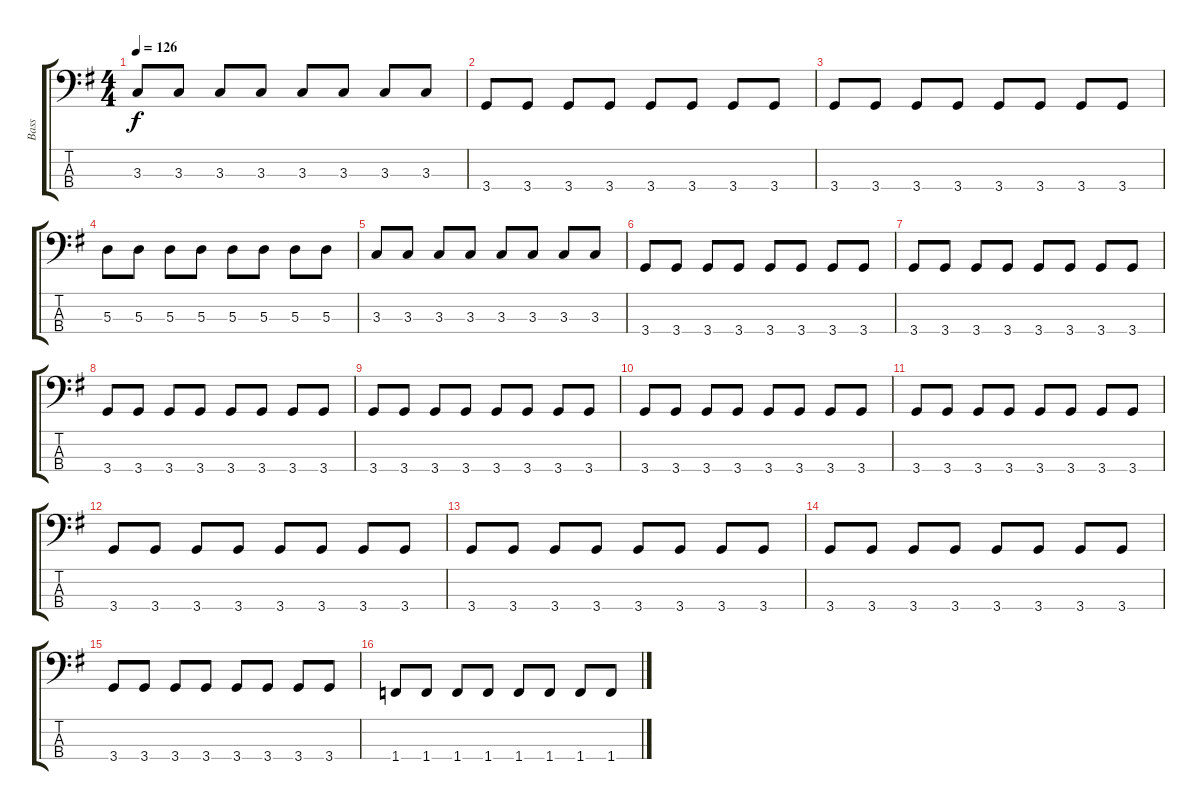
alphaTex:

\track ("Bass" "Bass") {instrument electricbassfinger}
\staff {score tabs}
\tuning (G2 D2 A1 E1) {hide}
\ts (4 4)
\tempo 126
\clef f4
\ks g
3.3.8{dy f} 3.3.8 3.3.8 3.3.8 3.3.8 3.3.8 3.3.8 3.3.8 |
3.4.8 3.4.8 3.4.8 3.4.8 3.4.8 3.4.8 3.4.8 3.4.8 |
3.4.8 3.4.8 3.4.8 3.4.8 3.4.8 3.4.8 3.4.8 3.4.8 |
5.3.8 5.3.8 5.3.8 5.3.8 5.3.8 5.3.8 5.3.8 5.3.8 |
3.3.8 3.3.8 3.3.8 3.3.8 3.3.8 3.3.8 3.3.8 3.3.8 |
3.4.8 3.4.8 3.4.8 3.4.8 3.4.8 3.4.8 3.4.8 3.4.8 |
3.4.8 3.4.8 3.4.8 3.4.8 3.4.8 3.4.8 3.4.8 3.4.8 |
3.4.8 3.4.8 3.4.8 3.4.8 3.4.8 3.4.8 3.4.8 3.4.8 |
3.4.8 3.4.8 3.4.8 3.4.8 3.4.8 3.4.8 3.4.8 3.4.8 |
3.4.8 3.4.8 3.4.8 3.4.8 3.4.8 3.4.8 3.4.8 3.4.8 |
3.4.8 3.4.8 3.4.8 3.4.8 3.4.8 3.4.8 3.4.8 3.4.8 |
3.4.8 3.4.8 3.4.8 3.4.8 3.4.8 3.4.8 3.4.8 3.4.8 |
3.4.8 3.4.8 3.4.8 3.4.8 3.4.8 3.4.8 3.4.8 3.4.8 |
3.4.8 3.4.8 3.4.8 3.4.8 3.4.8 3.4.8 3.4.8 3.4.8 |
3.4.8 3.4.8 3.4.8 3.4.8 3.4.8 3.4.8 3.4.8 3.4.8 |
1.4.8 1.4.8 1.4.8 1.4.8 1.4.8 1.4.8 1.4.8 1.4.8
